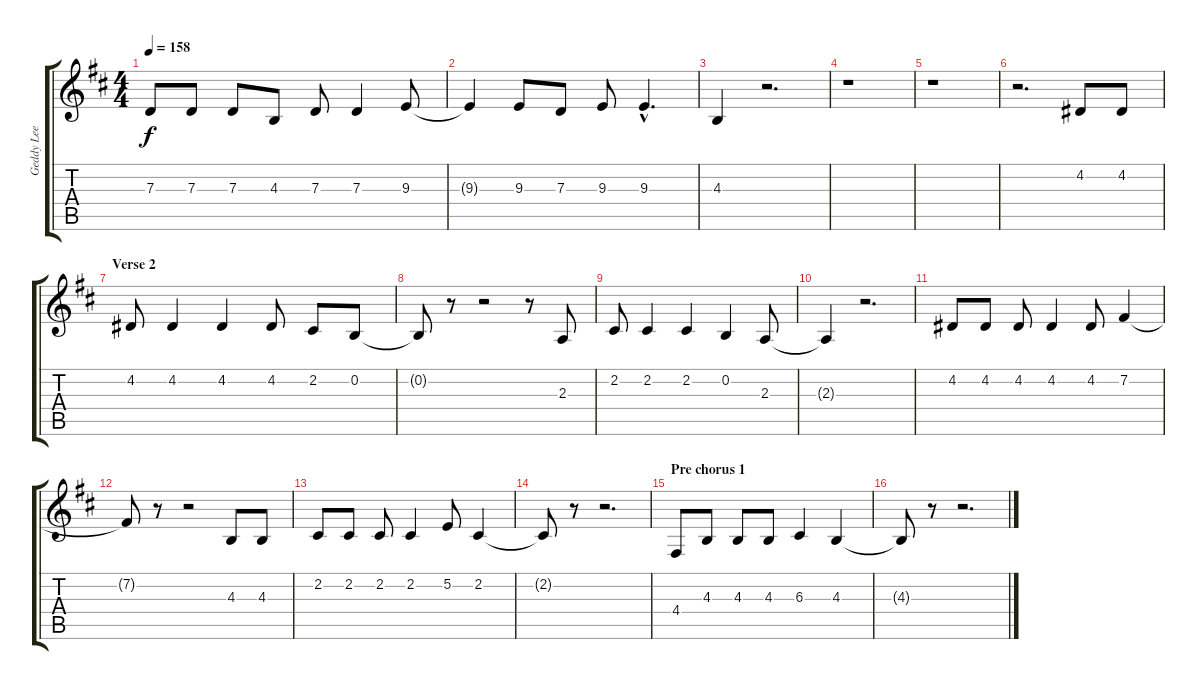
\track ("Geddy Lee (vocals)" "Geddy Lee ") {instrument lead2sawtooth}
\staff {score tabs}
\tuning (E4 B3 G3 D3 A2 E2) {hide}
\ts (4 4)
\tempo 158
\clef g2
\ks bminor
7.3.8{dy f} 7.3.8 7.3.8 4.3.8 7.3.8 7.3.4 9.3.8 |
9.3{t}.4 9.3.8 7.3.8 9.3.8 9.3{hac}.4{d} |
4.3.4 r.2{d} |
r.1 |
r.1 |
r.2{d} 4.2.8 4.2.8 |
\section ("" "Verse 2")
4.2.8 4.2.4 4.2.4 4.2.8 2.2.8 0.2.8 |
0.2{t}.8 r.8 r.2 r.8 2.3.8 |
2.2.8 2.2.4 2.2.4 0.2.4 2.3.8 |
2.3{t}.4 r.2{d} |
4.2.8 4.2.8 4.2.8 4.2.4 4.2.8 7.2.4 |
7.2{t}.8 r.8 r.2 4.3.8 4.3.8 |
2.2.8 2.2.8 2.2.8 2.2.4 5.2.8 2.2.4 |
2.2{t}.8 r.8 r.2{d} |
\section ("" "Pre chorus 1")
4.4.8 4.3.8 4.3.8 4.3.8 6.3.4 4.3.4 |
4.3{t}.8 r.8 r.2{d}
